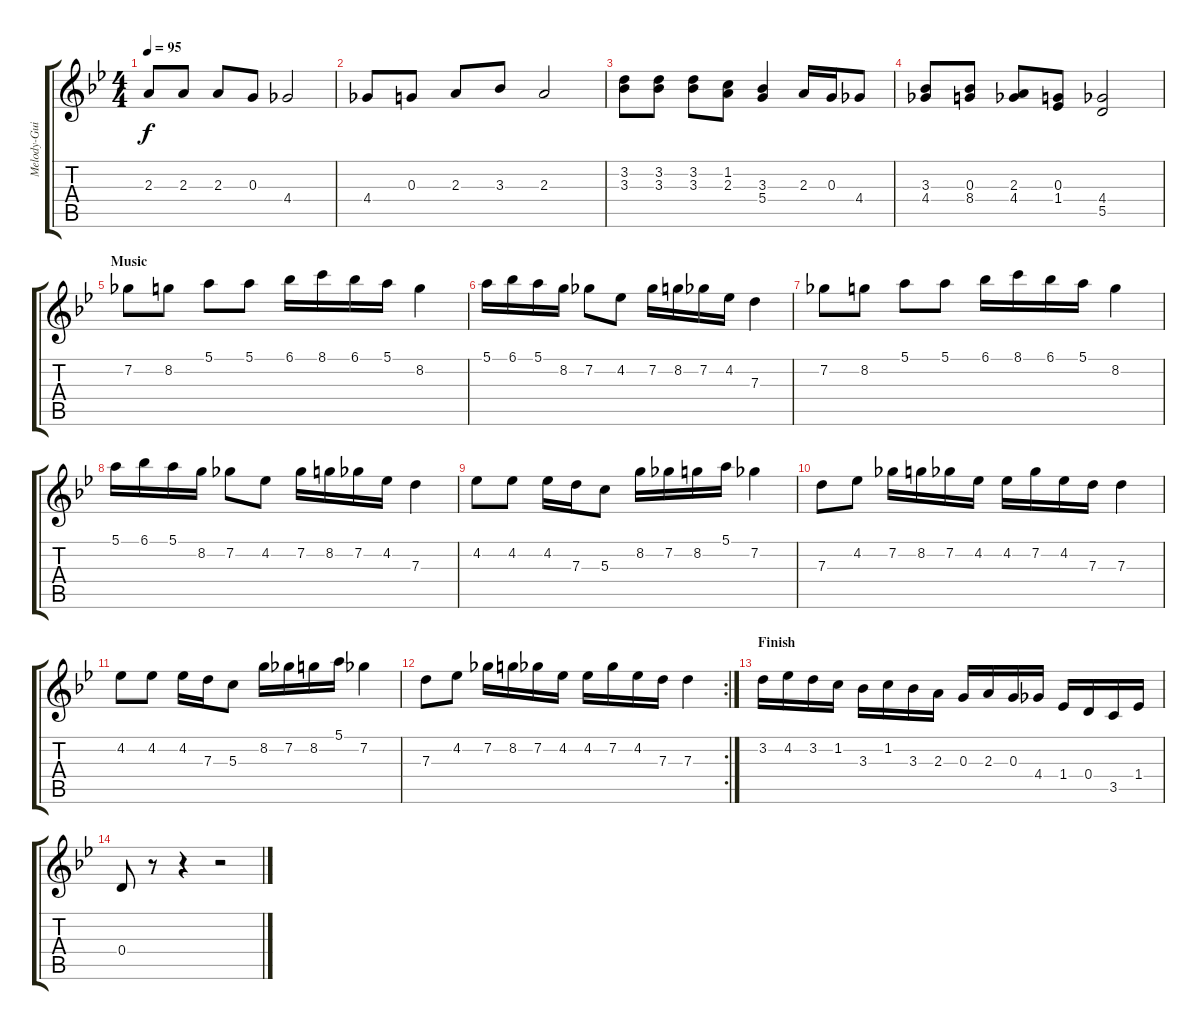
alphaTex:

\track ("Melody-Guitar" "Melody-Gui") {instrument acousticguitarnylon}
\staff {score tabs}
\tuning (E4 B3 G3 D3 A2 E2) {hide}
\ts (4 4)
\tempo 95
\clef g2
\ks bb
2.3.8{dy f} 2.3.8 2.3.8 0.3.8 4.4.2 |
4.4.8 0.3.8 2.3.8 3.3.8 2.3.2 |
(3.2 3.3).8 (3.2 3.3).8 (3.2 3.3).8 (1.2 2.3).8 (3.3 5.4).4 2.3.16 0.3.16 4.4.8 |
(3.3 4.4).8 (0.3 8.4).8 (2.3 4.4).8 (0.3 1.4).8 (4.4 5.5).2 |
\section ("" "Music")
7.2.8 8.2.8 5.1.8 5.1.8 6.1.16 8.1.16 6.1.16 5.1.16 8.2.4 |
5.1.16 6.1.16 5.1.16 8.2.16 7.2.8 4.2.8 7.2.16 8.2.16 7.2.16 4.2.16 7.3.4 |
7.2.8 8.2.8 5.1.8 5.1.8 6.1.16 8.1.16 6.1.16 5.1.16 8.2.4 |
5.1.16 6.1.16 5.1.16 8.2.16 7.2.8 4.2.8 7.2.16 8.2.16 7.2.16 4.2.16 7.3.4 |
4.2.8 4.2.8 4.2.16 7.3.16 5.3.8 8.2.16 7.2.16 8.2.16 5.1.16 7.2.4 |
7.3.8 4.2.8 7.2.16 8.2.16 7.2.16 4.2.16 4.2.16 7.2.16 4.2.16 7.3.16 7.3.4 |
4.2.8 4.2.8 4.2.16 7.3.16 5.3.8 8.2.16 7.2.16 8.2.16 5.1.16 7.2.4 |
\rc 2
7.3.8 4.2.8 7.2.16 8.2.16 7.2.16 4.2.16 4.2.16 7.2.16 4.2.16 7.3.16 7.3.4 |
\section ("" "Finish")
3.2.16 4.2.16 3.2.16 1.2.16 3.3.16 1.2.16 3.3.16 2.3.16 0.3.16 2.3.16 0.3.16 4.4.16 1.4.16 0.4.16 3.5.16 1.4.16 |
0.4.8 r.8 r.4 r.2
